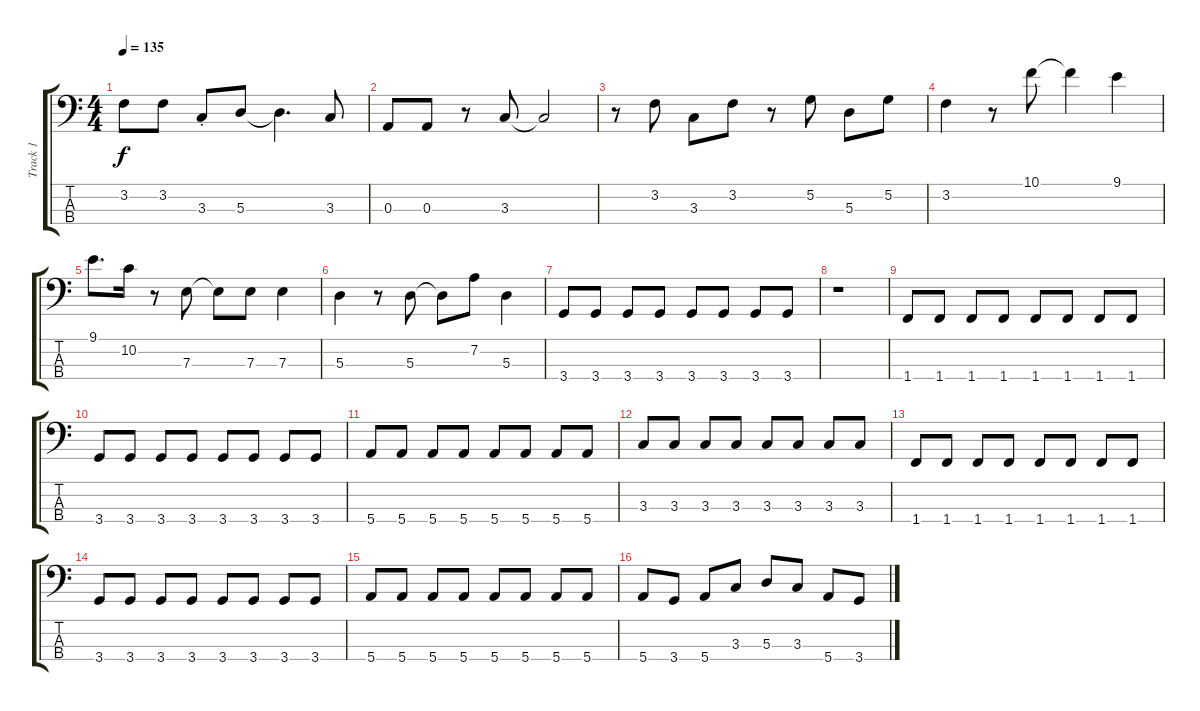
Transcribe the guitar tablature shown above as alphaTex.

\track ("Track 1" "Track 1") {instrument electricbassfinger}
\staff {score tabs}
\tuning (G2 D2 A1 E1) {hide}
\ts (4 4)
\tempo 135
\clef f4
\ks c
3.2.8{dy f} 3.2.8 3.3{st}.8 5.3.8 5.3{t}.4{d} 3.3.8 |
0.3.8 0.3.8 r.8 3.3.8 3.3{t}.2 |
r.8 3.2.8 3.3.8 3.2.8 r.8 5.2.8 5.3.8 5.2.8 |
3.2.4 r.8 10.1.8 10.1{t}.4 9.1.4 |
9.1.8{d} 10.2.16 r.8 7.3.8 7.3{t}.8 7.3.8 7.3.4 |
5.3.4 r.8 5.3.8 5.3{t}.8 7.2.8 5.3.4 |
3.4.8 3.4.8 3.4.8 3.4.8 3.4.8 3.4.8 3.4.8 3.4.8 |
r.1 |
1.4.8 1.4.8 1.4.8 1.4.8 1.4.8 1.4.8 1.4.8 1.4.8 |
3.4.8 3.4.8 3.4.8 3.4.8 3.4.8 3.4.8 3.4.8 3.4.8 |
5.4.8 5.4.8 5.4.8 5.4.8 5.4.8 5.4.8 5.4.8 5.4.8 |
3.3.8 3.3.8 3.3.8 3.3.8 3.3.8 3.3.8 3.3.8 3.3.8 |
1.4.8 1.4.8 1.4.8 1.4.8 1.4.8 1.4.8 1.4.8 1.4.8 |
3.4.8 3.4.8 3.4.8 3.4.8 3.4.8 3.4.8 3.4.8 3.4.8 |
5.4.8 5.4.8 5.4.8 5.4.8 5.4.8 5.4.8 5.4.8 5.4.8 |
5.4.8 3.4.8 5.4.8 3.3.8 5.3.8 3.3.8 5.4.8 3.4.8
